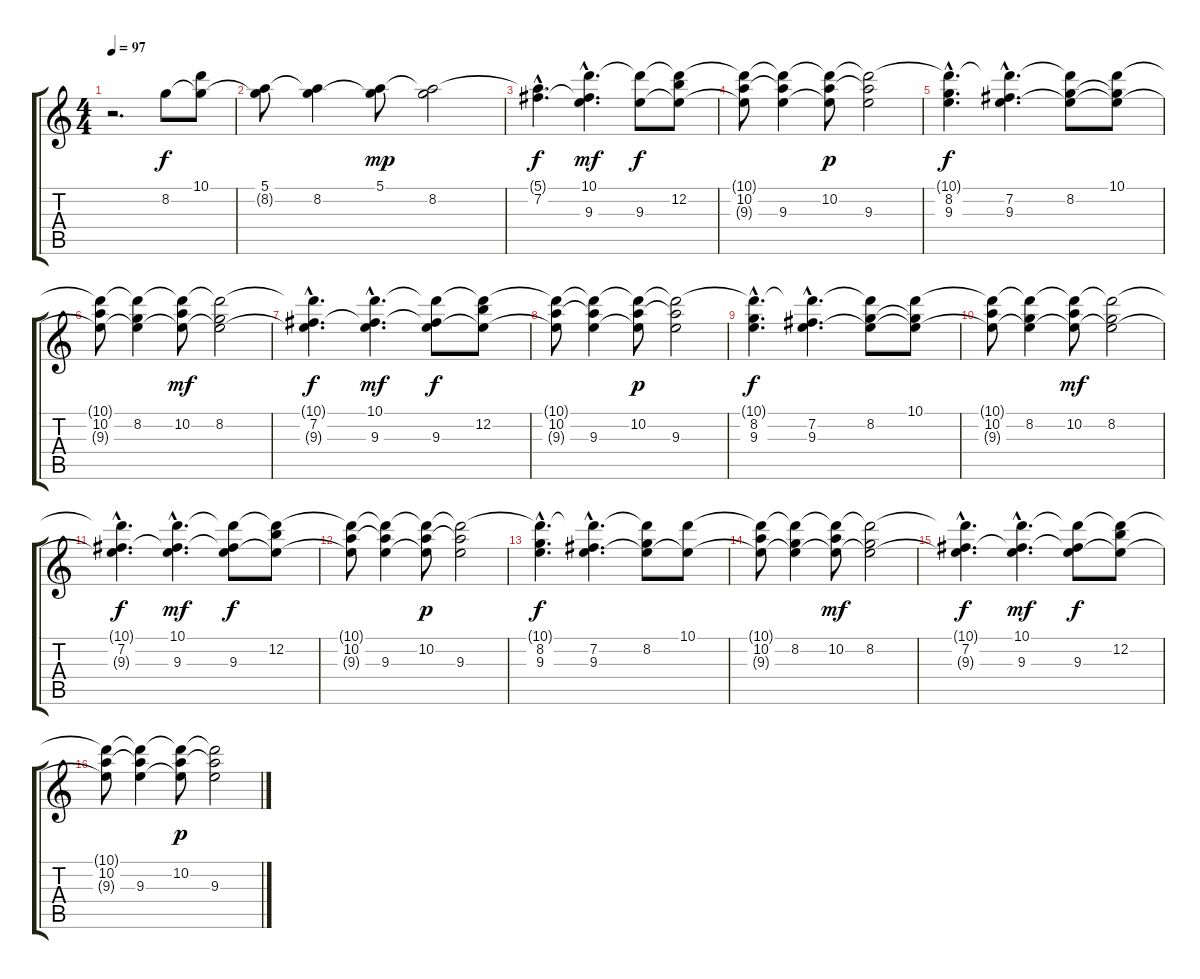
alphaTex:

\track "" {instrument electricguitarclean}
\staff {score tabs}
\tuning (E4 B3 G3 D3 A2 E2) {hide}
\ts (4 4)
\tempo 97
\clef g2
\ks c
r.2{d dy f} 8.2.8 (10.1 8.2{t}).8 |
\section ("" "")
(5.1 8.2{t}).8 (5.1{t} 8.2).4 (5.1 8.2{t}).8{dy mp} (5.1{t} 8.2).2 |
(5.1{hac t} 7.2{hac}).4{d dy f} (10.1{hac} 7.2{hac t} 9.3{hac}).4{d dy mf} (10.1{t} 9.3).8{dy f} (10.1{t} 12.2 9.3{t}).8 |
(10.1{t} 10.2 9.3{t}).8 (10.1{t} 10.2{t} 9.3).4 (10.1{t} 10.2 9.3{t}).8{dy p} (10.1{t} 10.2{t} 9.3).2 |
(10.1{hac t} 8.2{hac} 9.3{hac}).4{d dy f} (10.1{hac t} 7.2{hac} 9.3{hac}).4{d} (10.1{t} 8.2 9.3{t}).8 (10.1 8.2{t} 9.3{t}).8 |
(10.1{t} 10.2 9.3{t}).8 (10.1{t} 8.2 9.3{t}).4 (10.1{t} 10.2 9.3{t}).8{dy mf} (10.1{t} 8.2 9.3{t}).2 |
(10.1{hac t} 7.2{hac} 9.3{hac t}).4{d dy f} (10.1{hac} 7.2{hac t} 9.3{hac}).4{d dy mf} (10.1{t} 7.2{t} 9.3).8{dy f} (10.1{t} 12.2 9.3{t}).8 |
(10.1{t} 10.2 9.3{t}).8 (10.1{t} 10.2{t} 9.3).4 (10.1{t} 10.2 9.3{t}).8{dy p} (10.1{t} 10.2{t} 9.3).2 |
(10.1{hac t} 8.2{hac} 9.3{hac}).4{d dy f volume 12} (10.1{hac t} 7.2{hac} 9.3{hac}).4{d} (10.1{t} 8.2 9.3{t}).8 (10.1 8.2{t} 9.3{t}).8 |
(10.1{t} 10.2 9.3{t}).8{volume 12} (10.1{t} 8.2 9.3{t}).4 (10.1{t} 10.2 9.3{t}).8{dy mf} (10.1{t} 8.2 9.3{t}).2 |
(10.1{hac t} 7.2{hac} 9.3{hac t}).4{d dy f volume 11} (10.1{hac} 7.2{hac t} 9.3{hac}).4{d dy mf} (10.1{t} 7.2{t} 9.3).8{dy f} (10.1{t} 12.2 9.3{t}).8 |
(10.1{t} 10.2 9.3{t}).8{volume 10} (10.1{t} 10.2{t} 9.3).4 (10.1{t} 10.2 9.3{t}).8{dy p} (10.1{t} 10.2{t} 9.3).2 |
(10.1{hac t} 8.2{hac} 9.3{hac}).4{d dy f volume 9} (10.1{hac t} 7.2{hac} 9.3{hac}).4{d} (10.1{t} 8.2 9.3{t}).8 (10.1 9.3{t}).8 |
(10.1{t} 10.2 9.3{t}).8{volume 8} (10.1{t} 8.2 9.3{t}).4 (10.1{t} 10.2 9.3{t}).8{dy mf} (10.1{t} 8.2 9.3{t}).2 |
(10.1{hac t} 7.2{hac} 9.3{hac t}).4{d dy f volume 7} (10.1{hac} 7.2{hac t} 9.3{hac}).4{d dy mf} (10.1{t} 7.2{t} 9.3).8{dy f} (10.1{t} 12.2 9.3{t}).8 |
(10.1{t} 10.2 9.3{t}).8{volume 6} (10.1{t} 10.2{t} 9.3).4 (10.1{t} 10.2 9.3{t}).8{dy p} (10.1{t} 10.2{t} 9.3).2
